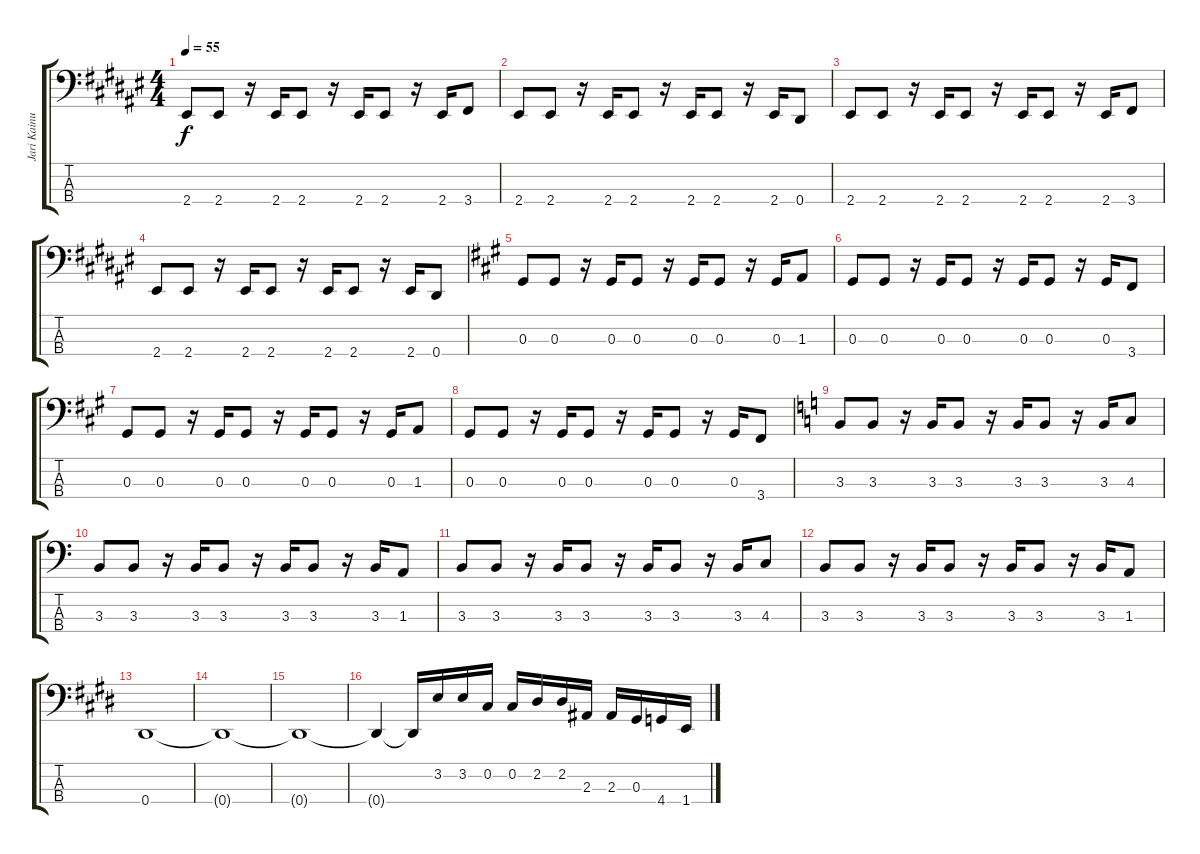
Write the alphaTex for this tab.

\track ("Jari Kainulainen" "Jari Kainu") {instrument electricbassfinger}
\staff {score tabs}
\tuning (Gb2 Db2 Ab1 Eb1) {hide}
\ts (4 4)
\tempo 55
\clef f4
\ks f#
2.4.8{dy f} 2.4.8 r.16 2.4.16 2.4.8 r.16 2.4.16 2.4.8 r.16 2.4.16 3.4.8 |
2.4.8 2.4.8 r.16 2.4.16 2.4.8 r.16 2.4.16 2.4.8 r.16 2.4.16 0.4.8 |
2.4.8 2.4.8 r.16 2.4.16 2.4.8 r.16 2.4.16 2.4.8 r.16 2.4.16 3.4.8 |
2.4.8 2.4.8 r.16 2.4.16 2.4.8 r.16 2.4.16 2.4.8 r.16 2.4.16 0.4.8 |
\ks a
0.3.8 0.3.8 r.16 0.3.16 0.3.8 r.16 0.3.16 0.3.8 r.16 0.3.16 1.3.8 |
0.3.8 0.3.8 r.16 0.3.16 0.3.8 r.16 0.3.16 0.3.8 r.16 0.3.16 3.4.8 |
0.3.8 0.3.8 r.16 0.3.16 0.3.8 r.16 0.3.16 0.3.8 r.16 0.3.16 1.3.8 |
0.3.8 0.3.8 r.16 0.3.16 0.3.8 r.16 0.3.16 0.3.8 r.16 0.3.16 3.4.8 |
\ks c
3.3.8 3.3.8 r.16 3.3.16 3.3.8 r.16 3.3.16 3.3.8 r.16 3.3.16 4.3.8 |
3.3.8 3.3.8 r.16 3.3.16 3.3.8 r.16 3.3.16 3.3.8 r.16 3.3.16 1.3.8 |
3.3.8 3.3.8 r.16 3.3.16 3.3.8 r.16 3.3.16 3.3.8 r.16 3.3.16 4.3.8 |
3.3.8 3.3.8 r.16 3.3.16 3.3.8 r.16 3.3.16 3.3.8 r.16 3.3.16 1.3.8 |
\ks e
0.4.1 |
0.4{t}.1 |
0.4{t}.1 |
0.4{t}.4 0.4{t}.16 3.2.16 3.2.16 0.2.16 0.2.16 2.2.16 2.2.16 2.3.16 2.3.16 0.3.16 4.4.16 1.4.16
